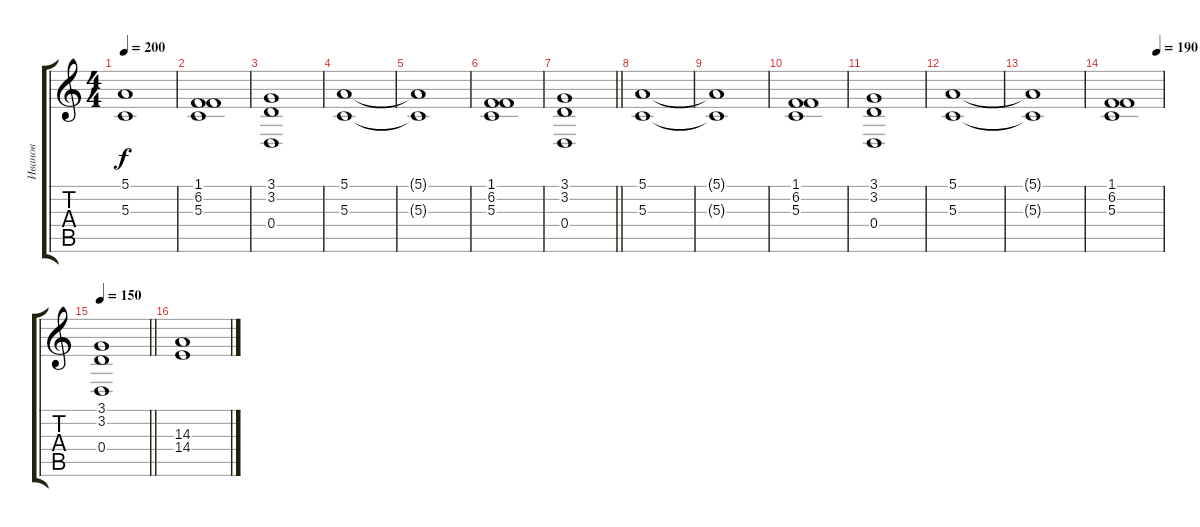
\track ("Иванов" "Иванов") {instrument vibraphone}
\staff {score tabs}
\tuning (E4 B3 G3 D3 A2 E2) {hide}
\ts (4 4)
\tempo 200
\clef g2
\ks c
(5.1{t} 5.3{t}).1{dy f} |
(1.1 6.2 5.3).1 |
(3.1 3.2 0.4).1 |
(5.1 5.3).1 |
(5.1{t} 5.3{t}).1 |
(1.1 6.2 5.3).1 |
\barLineRight lightlight
(3.1 3.2 0.4).1 |
(5.1 5.3).1{volume 9} |
(5.1{t} 5.3{t}).1 |
(1.1 6.2 5.3).1 |
(3.1 3.2 0.4).1 |
(5.1 5.3).1{volume 9} |
(5.1{t} 5.3{t}).1 |
\tempo (190 0.875)
(1.1 6.2 5.3).1 |
\tempo 150
\barLineRight lightlight
(3.1 3.2 0.4).1 |
(14.3 14.4).1{volume 0}
